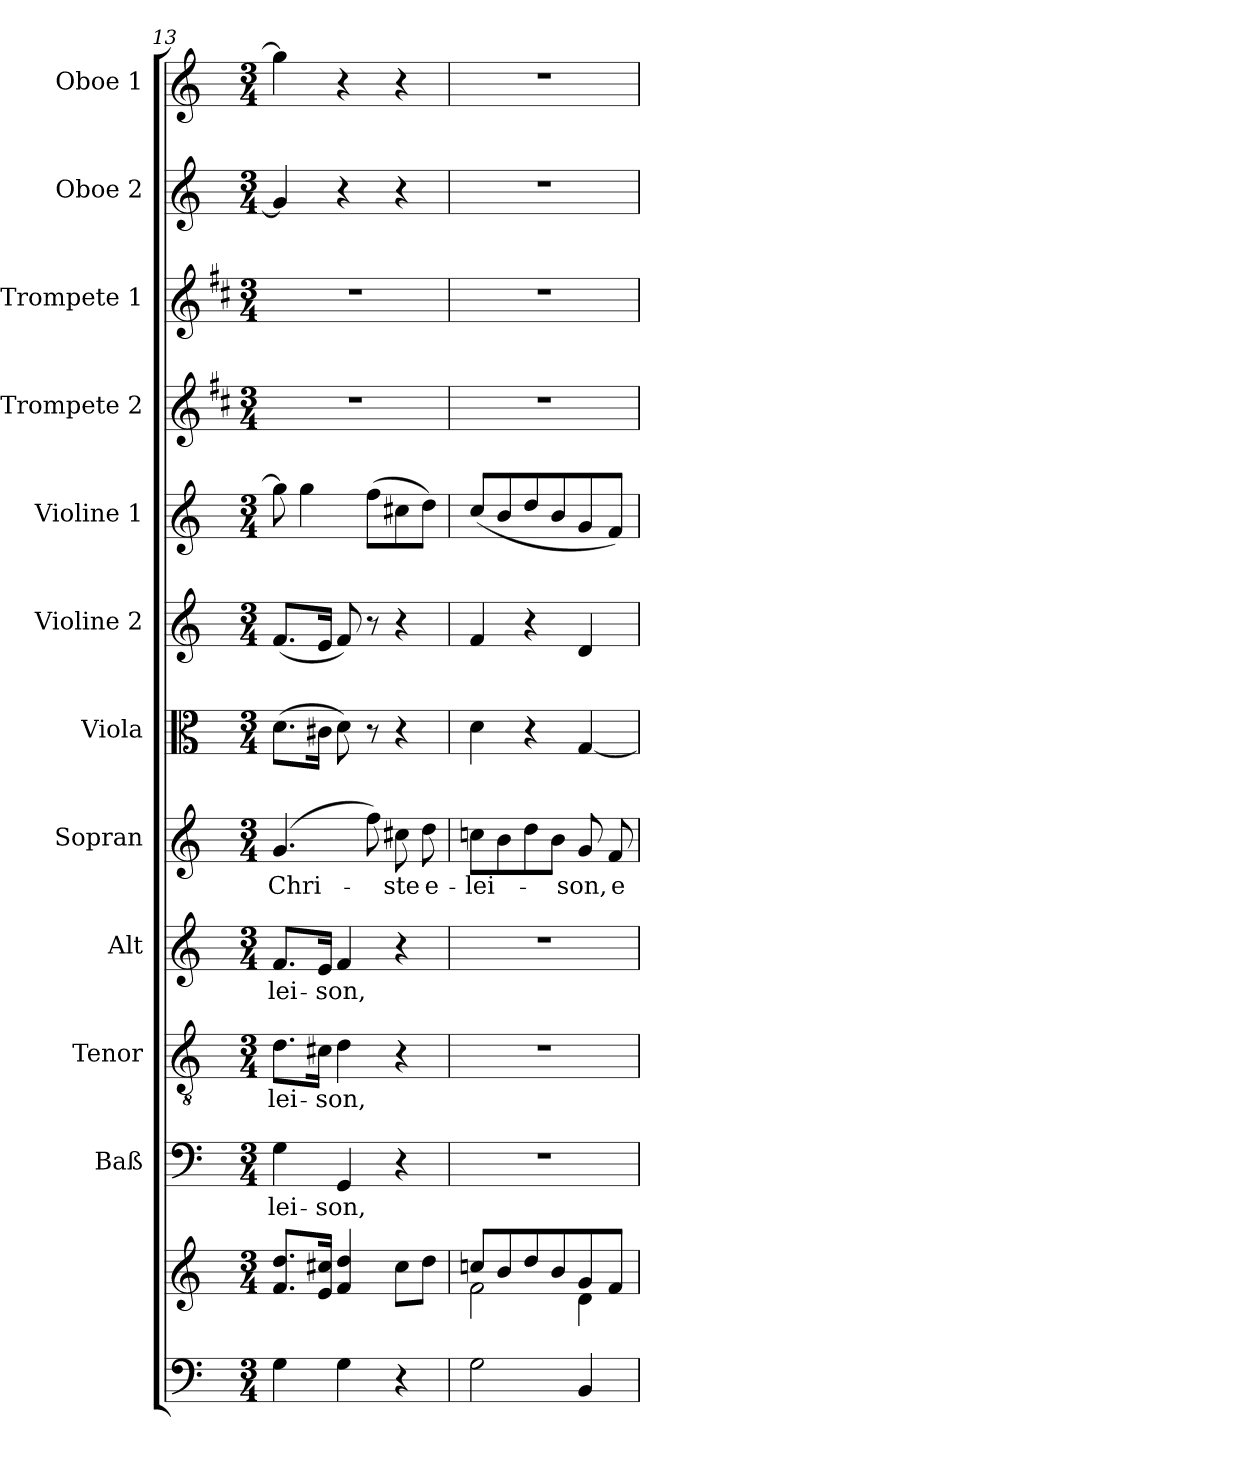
**kern	**kern	**kern	**text	**kern	**text	**kern	**text	**kern	**text	**kern	**kern	**kern	**kern	**kern	**kern	**kern
*part12	*part12	*part11	*part11	*part10	*part10	*part9	*part9	*part8	*part8	*part7	*part6	*part5	*part4	*part3	*part2	*part1
*staff13	*staff12	*staff11	*staff11	*staff10	*staff10	*staff9	*staff9	*staff8	*staff8	*staff7	*staff6	*staff5	*staff4	*staff3	*staff2	*staff1
*	*	*I"Baß	*	*I"Tenor	*	*I"Alt	*	*I"Sopran	*	*I"Viola	*I"Violine 2	*I"Violine 1	*I"Trompete 2	*I"Trompete 1	*I"Oboe 2	*I"Oboe 1
*	*	*I'Baß	*	*I'Ten	*	*I'Alt	*	*I'Sop	*	*I'Vla.	*I'Vln. 2	*I'Vln. 1	*I'Trp. 2	*I'Trp. 1	*I'Ob. 2	*I'Ob. 1
*clefF4	*clefG2	*clefF4	*	*clefGv2	*	*clefG2	*	*clefG2	*	*clefC3	*clefG2	*clefG2	*clefG2	*clefG2	*clefG2	*clefG2
*	*	*	*	*	*	*	*	*	*	*	*	*	*ITrd1c2	*ITrd1c2	*	*
*k[]	*k[]	*k[]	*	*k[]	*	*k[]	*	*k[]	*	*k[]	*k[]	*k[]	*k[]	*k[]	*k[]	*k[]
*C:	*C:	*C:	*	*C:	*	*C:	*	*C:	*	*C:	*C:	*C:	*C:	*C:	*C:	*C:
*M3/4	*M3/4	*M3/4	*	*M3/4	*	*M3/4	*	*M3/4	*	*M3/4	*M3/4	*M3/4	*M3/4	*M3/4	*M3/4	*M3/4
=13	=13	=13	=13	=13	=13	=13	=13	=13	=13	=13	=13	=13	=13	=13	=13	=13
!	!	!	!LO:LY:b	!	!LO:LY:b	!	!LO:LY:b	!	!LO:LY:b	!	!	!	!	!	!	!
4G\	8.f/ 8.dd/L	4G\	-lei-	8.d\L	-lei-	8.f/L	-lei-	(4.g/	Chri-	(>8.d\L	(<8.f/L	8gg\]	2.r	2.r	4g/]	4gg\]
.	.	.	.	.	.	.	.	.	.	.	.	4gg\	.	.	.	.
.	16e/ 16cc#X/Jk	.	.	16c#X\Jk	.	16e/Jk	.	.	.	16c#X\Jk	16e/Jk	.	.	.	.	.
!	!	!	!LO:LY:b	!	!LO:LY:b	!	!LO:LY:b	!	!	!	!	!	!	!	!	!
4G\	4f/ 4dd/	4GG/	-son,	4d\	-son,	4f/	-son,	.	.	8d\)	8f/)	.	.	.	4r	4r
.	.	.	.	.	.	.	.	8ff\)	.	8r	8r	(>8ff\L	.	.	.	.
!	!	!	!	!	!	!	!	!	!LO:LY:b	!	!	!	!	!	!	!
4r	8cc#\L	4r	.	4r	.	4r	.	8cc#X\	-ste	4r	4r	8cc#X\	.	.	4r	4r
!	!	!	!	!	!	!	!	!	!LO:LY:b	!	!	!	!	!	!	!
.	8dd\J	.	.	.	.	.	.	8dd\	e-	.	.	8dd\J)	.	.	.	.
=14	=14	=14	=14	=14	=14	=14	=14	=14	=14	=14	=14	=14	=14	=14	=14	=14
*	*^	*	*	*	*	*	*	*	*	*	*	*	*	*	*	*
!	!	!	!	!	!	!	!	!	!	!LO:LY:b	!	!	!	!	!	!	!
2G\	8ccn/L	2f\	2.r	.	2.r	.	2.r	.	8ccn\L	-lei-	4d\	4f/	(<8cc/L	2.r	2.r	2.r	2.r
.	8b/	.	.	.	.	.	.	.	8b\	.	.	.	8b/	.	.	.	.
.	8dd/	.	.	.	.	.	.	.	8dd\	.	4r	4r	8dd/	.	.	.	.
.	8b/	.	.	.	.	.	.	.	8b\J	.	.	.	8b/	.	.	.	.
!	!	!	!	!	!	!	!	!	!	!LO:LY:b	!	!	!	!	!	!	!
4BB/	8g/	4d\	.	.	.	.	.	.	8g/	-son,	[4G/	4d/	8g/	.	.	.	.
!	!	!	!	!	!	!	!	!	!	!LO:LY:b	!	!	!	!	!	!	!
.	8f/J	.	.	.	.	.	.	.	8f/	e-	.	.	8f/J)	.	.	.	.
*	*v	*v	*	*	*	*	*	*	*	*	*	*	*	*	*	*	*
=	=	=	=	=	=	=	=	=	=	=	=	=	=	=	=	=
*-	*-	*-	*-	*-	*-	*-	*-	*-	*-	*-	*-	*-	*-	*-	*-	*-
